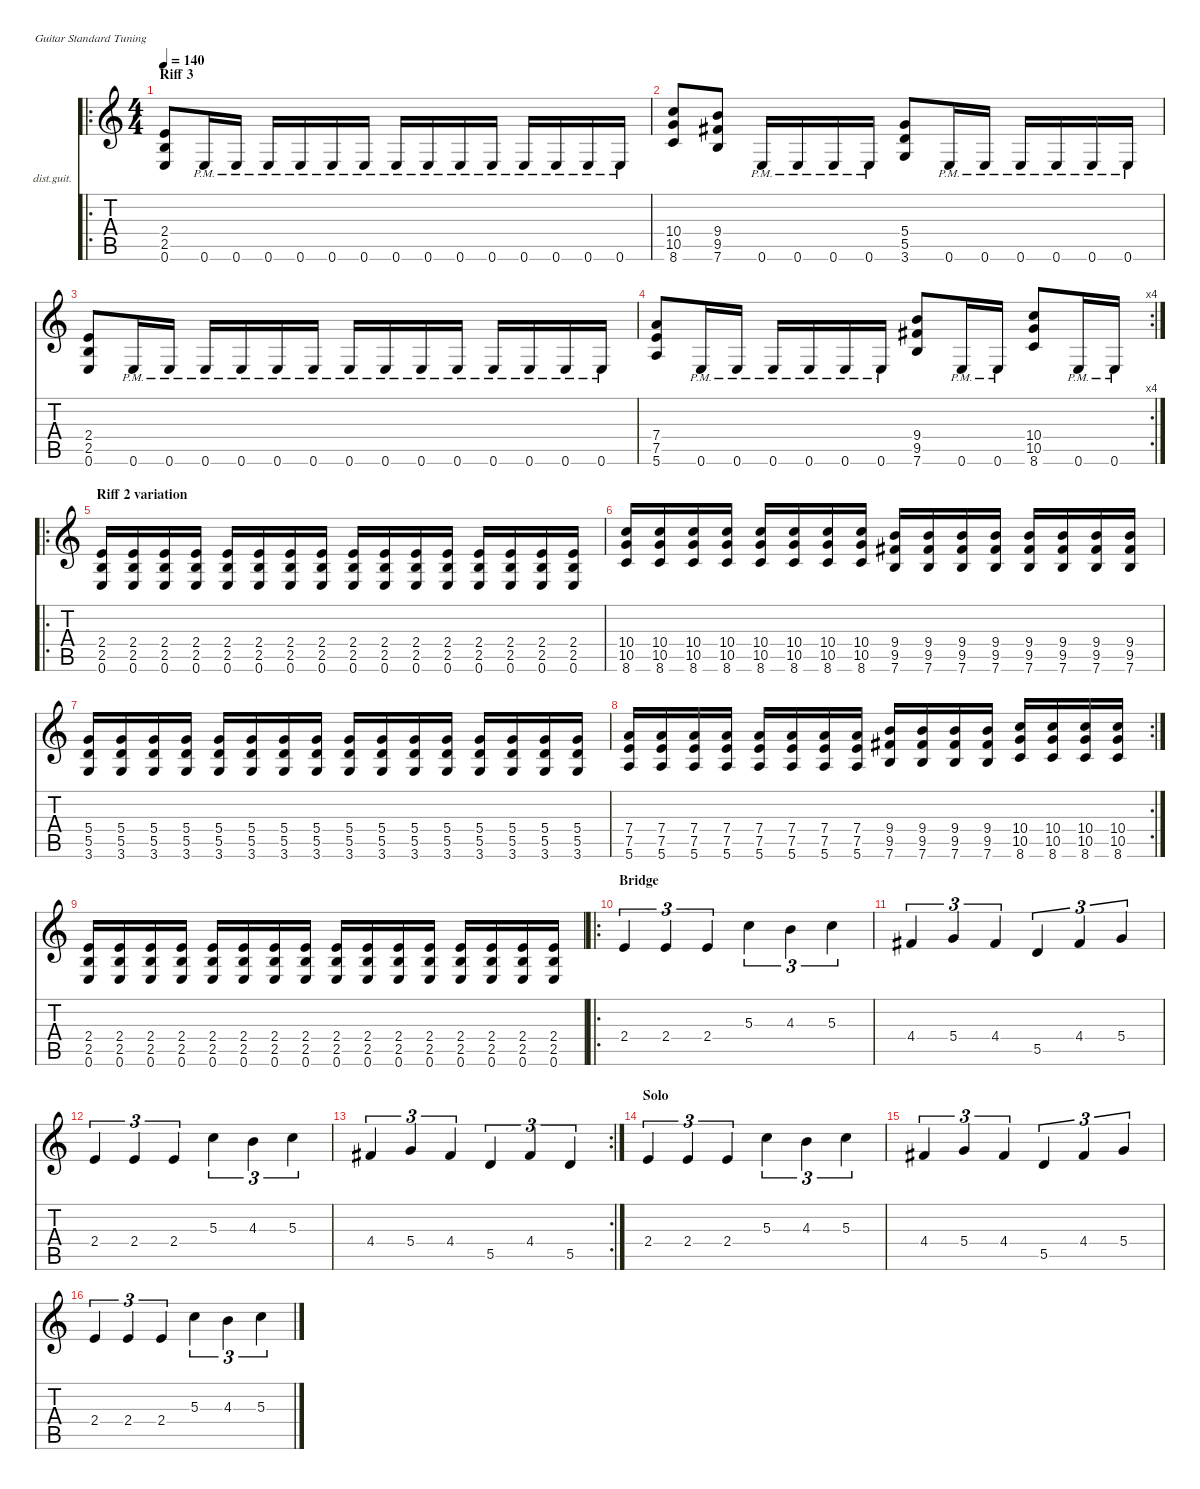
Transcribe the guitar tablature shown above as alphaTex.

\defaultSystemsLayout 4
\hideDynamics
\bracketExtendMode nobrackets
\firstSystemTrackNameOrientation horizontal
\otherSystemsTrackNameOrientation horizontal
\track ("Lead Guitar" "dist.guit.") {instrument distortionguitar}
\staff {score tabs}
\tuning (E4 B3 G3 D3 A2 E2)
\ro
\ts (4 4)
\section ("" "Riff 3")
\tempo 140
\clef g2
\ks c
(0.6 2.5 2.4).8{dy mf} 0.6{pm}.16 0.6{pm}.16 0.6{pm}.16 0.6{pm}.16 0.6{pm}.16 0.6{pm}.16 0.6{pm}.16 0.6{pm}.16 0.6{pm}.16 0.6{pm}.16 0.6{pm}.16 0.6{pm}.16 0.6{pm}.16 0.6{pm}.16 |
(8.6 10.5 10.4).8 (7.6 9.5{acc #} 9.4).8 0.6{pm}.16 0.6{pm}.16 0.6{pm}.16 0.6{pm}.16 (3.6 5.5 5.4).8 0.6{pm}.16 0.6{pm}.16 0.6{pm}.16 0.6{pm}.16 0.6{pm}.16 0.6{pm}.16 |
(0.6 2.5 2.4).8 0.6{pm}.16 0.6{pm}.16 0.6{pm}.16 0.6{pm}.16 0.6{pm}.16 0.6{pm}.16 0.6{pm}.16 0.6{pm}.16 0.6{pm}.16 0.6{pm}.16 0.6{pm}.16 0.6{pm}.16 0.6{pm}.16 0.6{pm}.16 |
\rc 4
(5.6 7.5 7.4).8 0.6{pm}.16 0.6{pm}.16 0.6{pm}.16 0.6{pm}.16 0.6{pm}.16 0.6{pm}.16 (7.6 9.5{acc #} 9.4).8 0.6{pm}.16 0.6{pm}.16 (8.6 10.5 10.4).8 0.6{pm}.16 0.6{pm}.16 |
\ro
\section ("" "Riff 2 variation")
(0.6 2.5 2.4).16 (0.6 2.5 2.4).16 (0.6 2.5 2.4).16 (2.4 2.5 0.6).16 (0.6 2.5 2.4).16 (0.6 2.5 2.4).16 (0.6 2.5 2.4).16 (2.4 2.5 0.6).16 (0.6 2.5 2.4).16 (0.6 2.5 2.4).16 (0.6 2.5 2.4).16 (2.4 2.5 0.6).16 (0.6 2.5 2.4).16 (0.6 2.5 2.4).16 (0.6 2.5 2.4).16 (2.4 2.5 0.6).16 |
(8.6 10.5 10.4).16 (8.6 10.5 10.4).16 (8.6 10.5 10.4).16 (8.6 10.5 10.4).16 (8.6 10.5 10.4).16 (8.6 10.5 10.4).16 (8.6 10.5 10.4).16 (8.6 10.5 10.4).16 (7.6 9.5{acc #} 9.4).16 (7.6 9.5{acc #} 9.4).16 (7.6 9.5{acc #} 9.4).16 (7.6 9.5{acc #} 9.4).16 (7.6 9.5{acc #} 9.4).16 (7.6 9.5{acc #} 9.4).16 (7.6 9.5{acc #} 9.4).16 (7.6 9.5{acc #} 9.4).16 |
(3.6 5.5 5.4).16 (3.6 5.5 5.4).16 (3.6 5.5 5.4).16 (3.6 5.5 5.4).16 (3.6 5.5 5.4).16 (3.6 5.5 5.4).16 (3.6 5.5 5.4).16 (3.6 5.5 5.4).16 (3.6 5.5 5.4).16 (3.6 5.5 5.4).16 (3.6 5.5 5.4).16 (3.6 5.5 5.4).16 (3.6 5.5 5.4).16 (3.6 5.5 5.4).16 (3.6 5.5 5.4).16 (3.6 5.5 5.4).16 |
\rc 2
(5.6 7.5 7.4).16 (5.6 7.5 7.4).16 (5.6 7.5 7.4).16 (5.6 7.5 7.4).16 (5.6 7.5 7.4).16 (5.6 7.5 7.4).16 (5.6 7.5 7.4).16 (5.6 7.5 7.4).16 (7.6 9.5{acc #} 9.4).16 (7.6 9.5{acc #} 9.4).16 (7.6 9.5{acc #} 9.4).16 (7.6 9.5{acc #} 9.4).16 (8.6 10.5 10.4).16 (8.6 10.5 10.4).16 (8.6 10.5 10.4).16 (8.6 10.5 10.4).16 |
(0.6 2.5 2.4).16 (0.6 2.5 2.4).16 (0.6 2.5 2.4).16 (2.4 2.5 0.6).16 (0.6 2.5 2.4).16 (0.6 2.5 2.4).16 (0.6 2.5 2.4).16 (2.4 2.5 0.6).16 (0.6 2.5 2.4).16 (0.6 2.5 2.4).16 (0.6 2.5 2.4).16 (2.4 2.5 0.6).16 (0.6 2.5 2.4).16 (0.6 2.5 2.4).16 (0.6 2.5 2.4).16 (2.4 2.5 0.6).16 |
\ro
\section ("" "Bridge")
2.4.4{tu (3 2)} 2.4.4{tu (3 2)} 2.4.4{tu (3 2)} 5.3.4{tu (3 2)} 4.3.4{tu (3 2)} 5.3.4{tu (3 2)} |
4.4{acc #}.4{tu (3 2)} 5.4.4{tu (3 2)} 4.4{acc #}.4{tu (3 2)} 5.5.4{tu (3 2)} 4.4{acc #}.4{tu (3 2)} 5.4.4{tu (3 2)} |
2.4.4{tu (3 2)} 2.4.4{tu (3 2)} 2.4.4{tu (3 2)} 5.3.4{tu (3 2)} 4.3.4{tu (3 2)} 5.3.4{tu (3 2)} |
\rc 2
4.4{acc #}.4{tu (3 2)} 5.4.4{tu (3 2)} 4.4{acc #}.4{tu (3 2)} 5.5.4{tu (3 2)} 4.4{acc #}.4{tu (3 2)} 5.5.4{tu (3 2)} |
\section ("" "Solo")
2.4.4{tu (3 2)} 2.4.4{tu (3 2)} 2.4.4{tu (3 2)} 5.3.4{tu (3 2)} 4.3.4{tu (3 2)} 5.3.4{tu (3 2)} |
4.4{acc #}.4{tu (3 2)} 5.4.4{tu (3 2)} 4.4{acc #}.4{tu (3 2)} 5.5.4{tu (3 2)} 4.4{acc #}.4{tu (3 2)} 5.4.4{tu (3 2)} |
2.4.4{tu (3 2)} 2.4.4{tu (3 2)} 2.4.4{tu (3 2)} 5.3.4{tu (3 2)} 4.3.4{tu (3 2)} 5.3.4{tu (3 2)}
